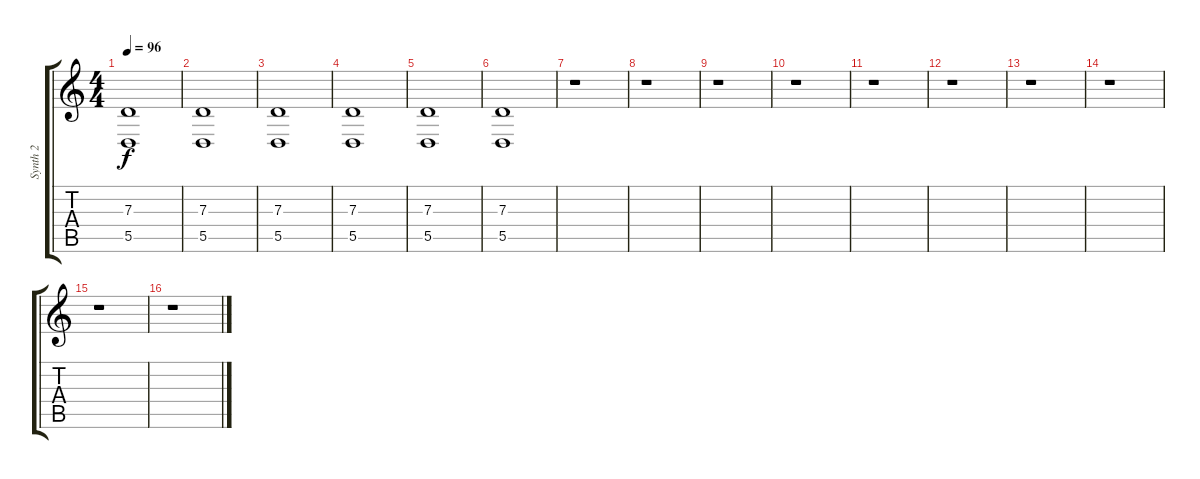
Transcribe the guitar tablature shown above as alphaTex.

\track ("Synth 2" "Synth 2") {instrument lead2sawtooth}
\staff {score tabs}
\tuning (E4 B3 G3 D3 A2 E2) {hide}
\ts (4 4)
\tempo 96
\clef g2
\ks c
(7.3 5.5).1{dy f} |
(7.3 5.5).1 |
(7.3 5.5).1 |
(7.3 5.5).1 |
(7.3 5.5).1{volume 0} |
(7.3 5.5).1 |
r.1 |
r.1 |
r.1 |
r.1 |
r.1 |
r.1 |
r.1 |
r.1 |
r.1 |
r.1
